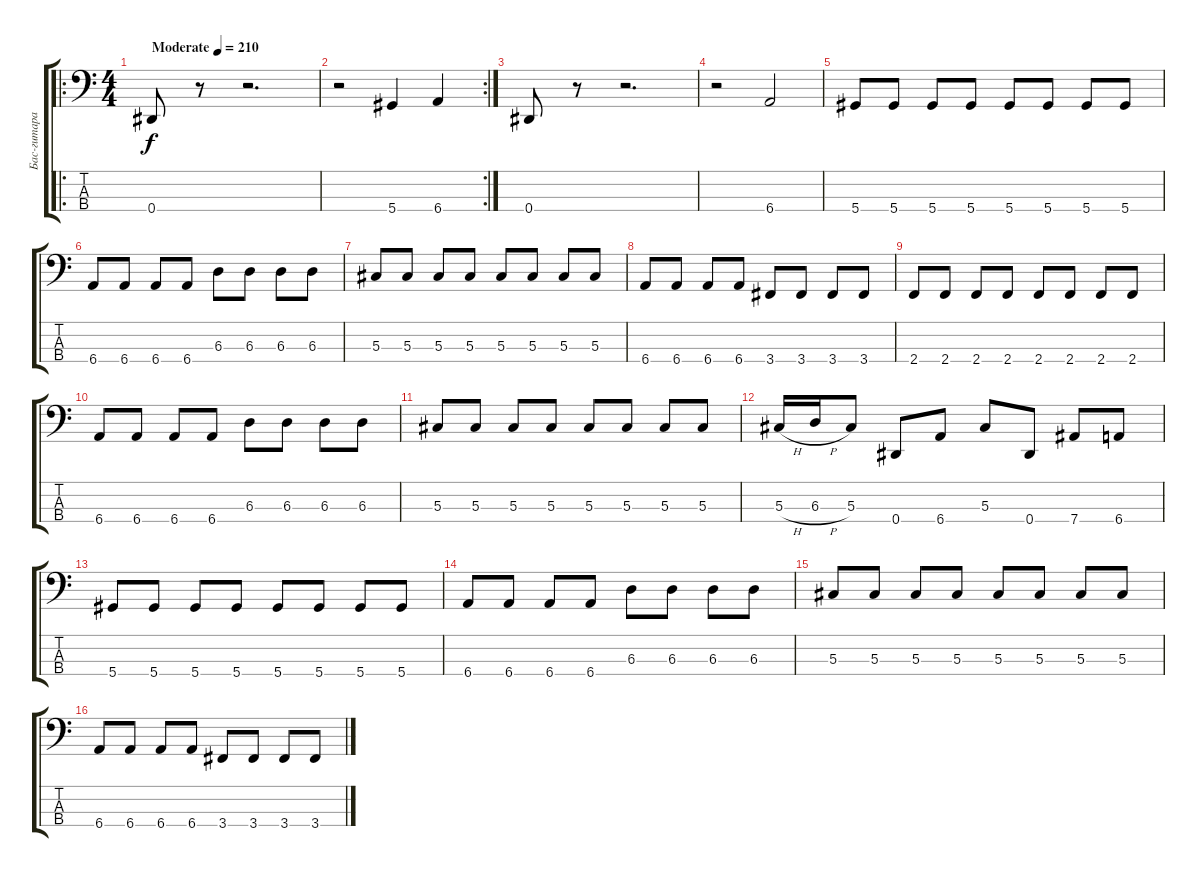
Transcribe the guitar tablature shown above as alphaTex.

\track ("Бас-гитара Araya" "Бас-гитара") {instrument electricbasspick}
\staff {score tabs}
\tuning (Gb2 Db2 Ab1 Eb1) {hide}
\ro
\ts (4 4)
\tempo (210 "Moderate")
\clef f4
\ks c
0.4.8{dy f instrument electricbasspick} r.8 r.2{d} |
\rc 2
r.2 5.4.4 6.4.4 |
0.4.8 r.8 r.2{d} |
r.2 6.4.2 |
5.4.8 5.4.8 5.4.8 5.4.8 5.4.8 5.4.8 5.4.8 5.4.8 |
6.4.8 6.4.8 6.4.8 6.4.8 6.3.8 6.3.8 6.3.8 6.3.8 |
5.3.8 5.3.8 5.3.8 5.3.8 5.3.8 5.3.8 5.3.8 5.3.8 |
6.4.8 6.4.8 6.4.8 6.4.8 3.4.8 3.4.8 3.4.8 3.4.8 |
2.4.8 2.4.8 2.4.8 2.4.8 2.4.8 2.4.8 2.4.8 2.4.8 |
6.4.8 6.4.8 6.4.8 6.4.8 6.3.8 6.3.8 6.3.8 6.3.8 |
5.3.8 5.3.8 5.3.8 5.3.8 5.3.8 5.3.8 5.3.8 5.3.8 |
5.3{h}.16 6.3{h}.16 5.3.8 0.4.8 6.4.8 5.3.8 0.4.8 7.4.8 6.4.8 |
5.4.8 5.4.8 5.4.8 5.4.8 5.4.8 5.4.8 5.4.8 5.4.8 |
6.4.8 6.4.8 6.4.8 6.4.8 6.3.8 6.3.8 6.3.8 6.3.8 |
5.3.8 5.3.8 5.3.8 5.3.8 5.3.8 5.3.8 5.3.8 5.3.8 |
6.4.8 6.4.8 6.4.8 6.4.8 3.4.8 3.4.8 3.4.8 3.4.8
